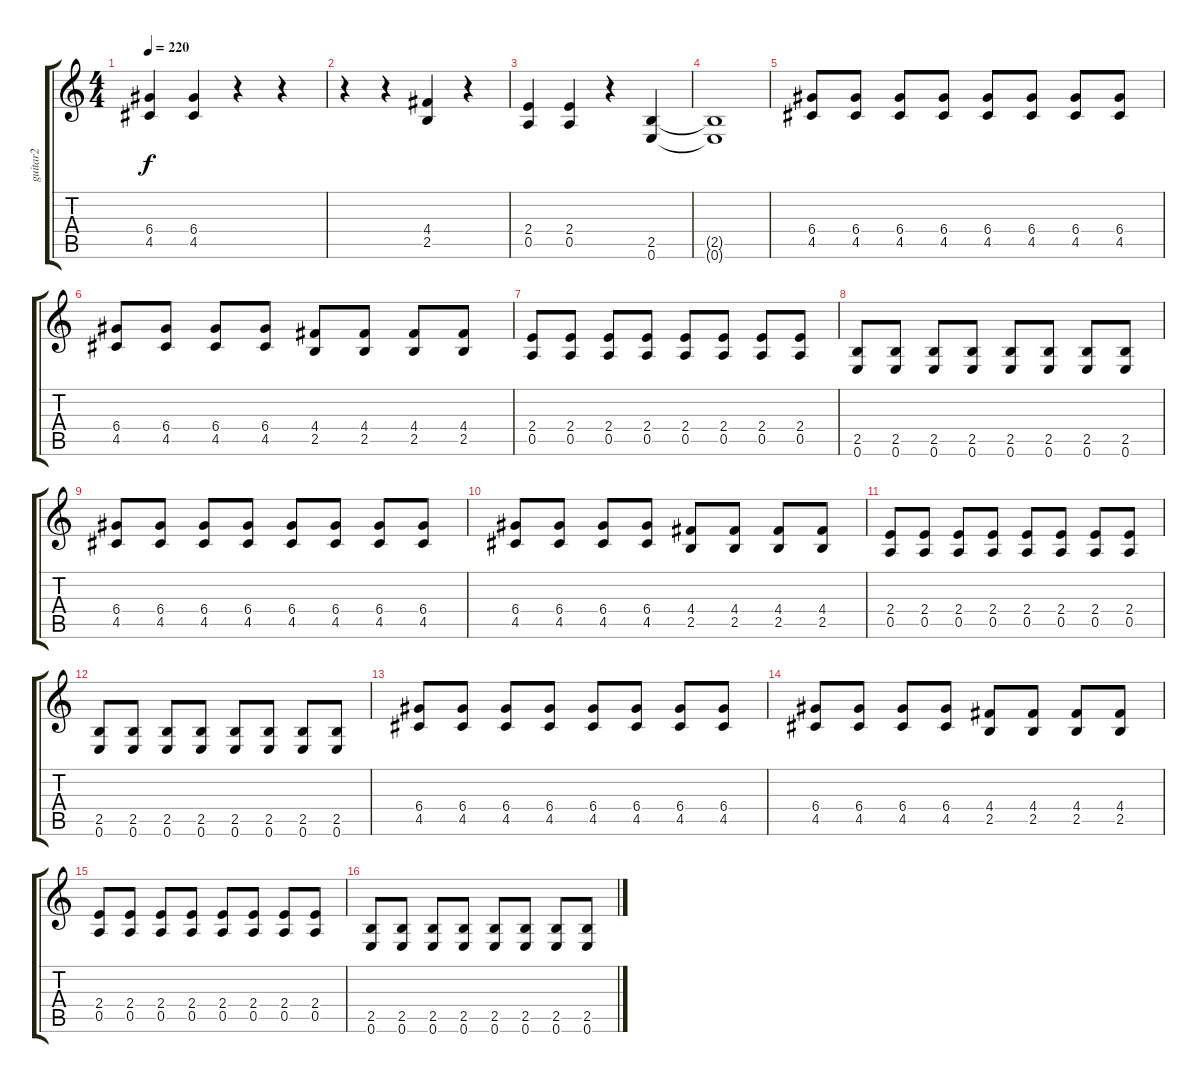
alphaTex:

\track ("guitar2" "guitar2") {instrument distortionguitar}
\staff {score tabs}
\tuning (E4 B3 G3 D3 A2 E2) {hide}
\ts (4 4)
\tempo 220
\clef g2
\ks c
(6.4 4.5).4{dy f} (6.4 4.5).4 r.4 r.4 |
r.4 r.4 (4.4 2.5).4 r.4 |
(2.4 0.5).4 (2.4 0.5).4 r.4 (2.5 0.6).4 |
(2.5{t} 0.6{t}).1 |
(6.4 4.5).8 (6.4 4.5).8 (6.4 4.5).8 (6.4 4.5).8 (6.4 4.5).8 (6.4 4.5).8 (6.4 4.5).8 (6.4 4.5).8 |
(6.4 4.5).8 (6.4 4.5).8 (6.4 4.5).8 (6.4 4.5).8 (4.4 2.5).8 (4.4 2.5).8 (4.4 2.5).8 (4.4 2.5).8 |
(2.4 0.5).8 (2.4 0.5).8 (2.4 0.5).8 (2.4 0.5).8 (2.4 0.5).8 (2.4 0.5).8 (2.4 0.5).8 (2.4 0.5).8 |
(2.5 0.6).8 (2.5 0.6).8 (2.5 0.6).8 (2.5 0.6).8 (2.5 0.6).8 (2.5 0.6).8 (2.5 0.6).8 (2.5 0.6).8 |
(6.4 4.5).8 (6.4 4.5).8 (6.4 4.5).8 (6.4 4.5).8 (6.4 4.5).8 (6.4 4.5).8 (6.4 4.5).8 (6.4 4.5).8 |
(6.4 4.5).8 (6.4 4.5).8 (6.4 4.5).8 (6.4 4.5).8 (4.4 2.5).8 (4.4 2.5).8 (4.4 2.5).8 (4.4 2.5).8 |
(2.4 0.5).8 (2.4 0.5).8 (2.4 0.5).8 (2.4 0.5).8 (2.4 0.5).8 (2.4 0.5).8 (2.4 0.5).8 (2.4 0.5).8 |
(2.5 0.6).8 (2.5 0.6).8 (2.5 0.6).8 (2.5 0.6).8 (2.5 0.6).8 (2.5 0.6).8 (2.5 0.6).8 (2.5 0.6).8 |
(6.4 4.5).8 (6.4 4.5).8 (6.4 4.5).8 (6.4 4.5).8 (6.4 4.5).8 (6.4 4.5).8 (6.4 4.5).8 (6.4 4.5).8 |
(6.4 4.5).8 (6.4 4.5).8 (6.4 4.5).8 (6.4 4.5).8 (4.4 2.5).8 (4.4 2.5).8 (4.4 2.5).8 (4.4 2.5).8 |
(2.4 0.5).8 (2.4 0.5).8 (2.4 0.5).8 (2.4 0.5).8 (2.4 0.5).8 (2.4 0.5).8 (2.4 0.5).8 (2.4 0.5).8 |
(2.5 0.6).8 (2.5 0.6).8 (2.5 0.6).8 (2.5 0.6).8 (2.5 0.6).8 (2.5 0.6).8 (2.5 0.6).8 (2.5 0.6).8
